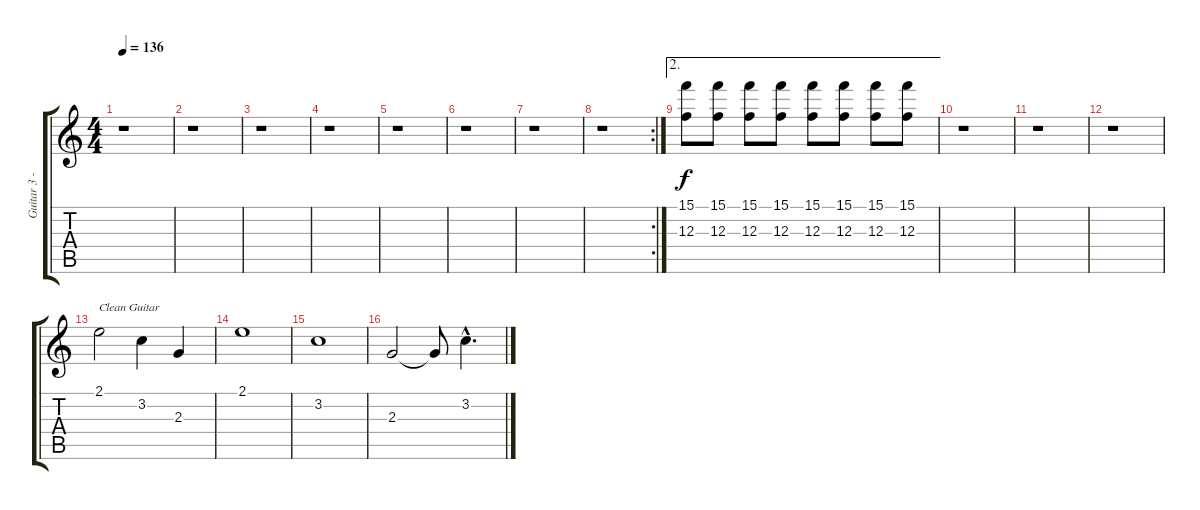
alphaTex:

\track ("Guitar 3 - Distortion" "Guitar 3 -") {instrument overdrivenguitar}
\staff {score tabs}
\tuning (D4 A3 F3 C3 G2 D2) {hide}
\ts (4 4)
\tempo 136
\clef g2
\ks c
r.1{dy f} |
r.1 |
r.1 |
r.1 |
r.1 |
r.1 |
r.1 |
\rc 2
r.1 |
\ae 2
(15.1 12.3).8 (15.1 12.3).8 (15.1 12.3).8 (15.1 12.3).8 (15.1 12.3).8 (15.1 12.3).8 (15.1 12.3).8 (15.1 12.3).8 |
r.1 |
r.1 |
r.1 |
2.1.2{txt "Clean Guitar" instrument electricguitarclean} 3.2.4 2.3.4 |
2.1.1 |
3.2.1 |
2.3.2 2.3{t}.8 3.2{hac}.4{d}
